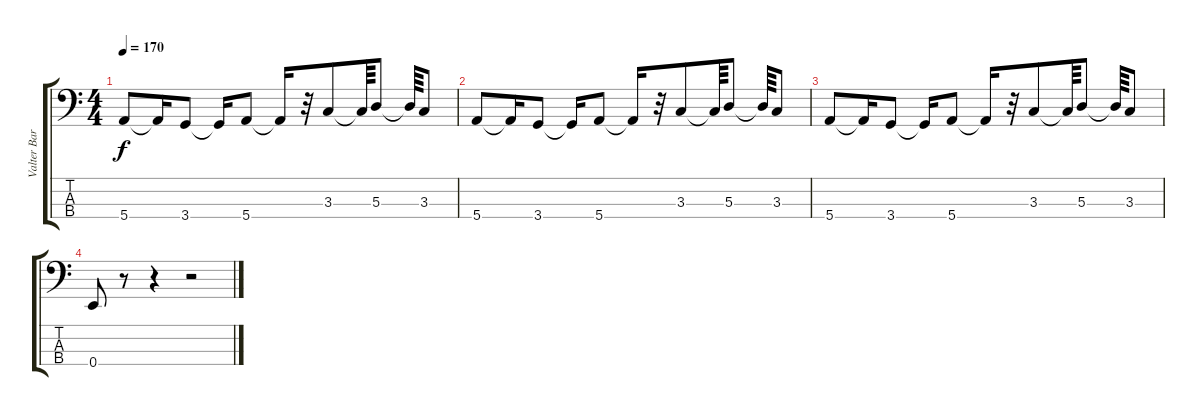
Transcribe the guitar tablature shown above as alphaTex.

\track ("Valter Barros" "Valter Bar") {instrument electricbasspick}
\staff {score tabs}
\tuning (G2 D2 A1 E1) {hide}
\ts (4 4)
\tempo 170
\clef f4
\ks c
5.4.8{dy f} 5.4{t}.16 3.4.8 3.4{t}.16 5.4.8 5.4{t}.16 r.32 3.3.8 3.3{t}.64 5.3.8 5.3{t}.64 3.3.8 |
5.4.8 5.4{t}.16 3.4.8 3.4{t}.16 5.4.8 5.4{t}.16 r.32 3.3.8 3.3{t}.64 5.3.8 5.3{t}.64 3.3.8 |
5.4.8 5.4{t}.16 3.4.8 3.4{t}.16 5.4.8 5.4{t}.16 r.32 3.3.8 3.3{t}.64 5.3.8 5.3{t}.64 3.3.8 |
0.4.8 r.8 r.4 r.2
